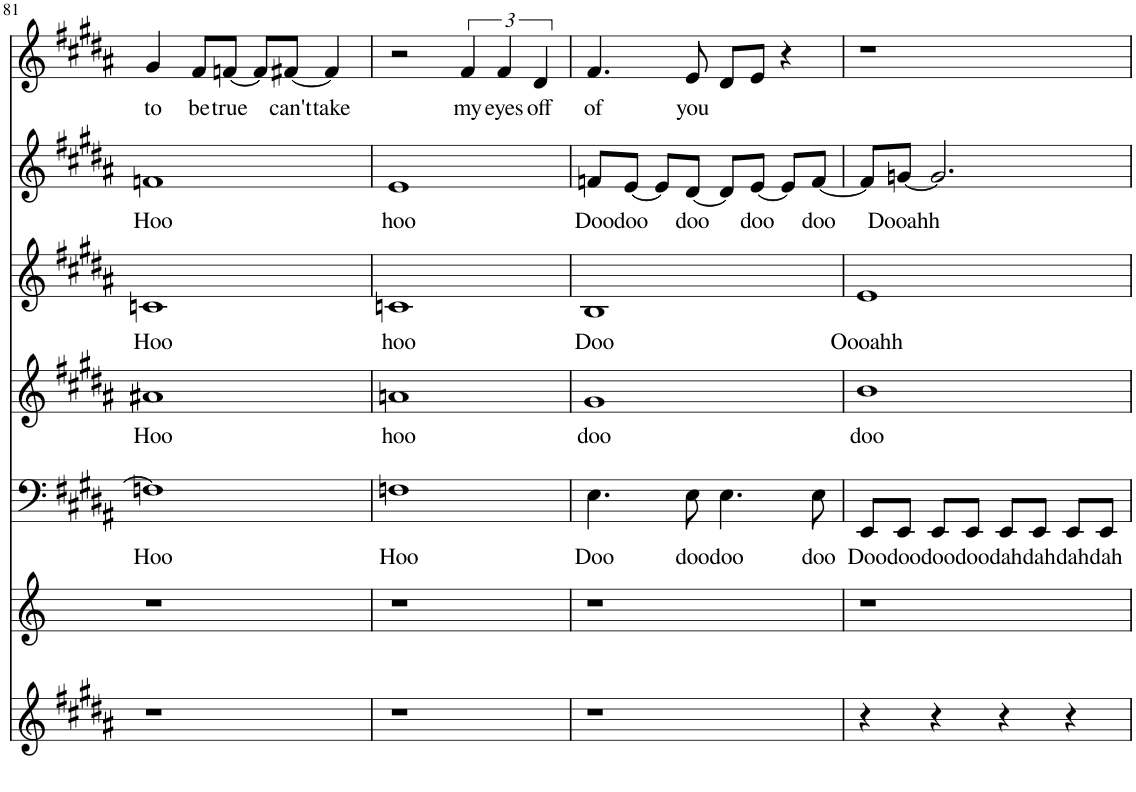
**kern	**kern	**kern	**text	**kern	**text	**kern	**text	**kern	**text	**kern	**text
*part7	*part6	*part5	*part5	*part4	*part4	*part3	*part3	*part2	*part2	*part1	*part1
*staff7	*staff6	*staff5	*staff5	*staff4	*staff4	*staff3	*staff3	*staff2	*staff2	*staff1	*staff1
*I"Piano	*I"Piano	*I"Bass	*	*I"Tenor	*	*I"Alto	*	*I"Soprano	*	*I"Piano	*
*I'Pno	*I'Pno	*	*	*	*	*	*	*	*	*I'Pno	*
!!LO:PB:g=z
*clefG2	*clefG2	*clefF4	*	*clefG2	*	*clefG2	*	*clefG2	*	*clefG2	*
*k[f#c#g#d#a#]	*k[]	*k[f#c#g#d#a#]	*	*k[f#c#g#d#a#]	*	*k[f#c#g#d#a#]	*	*k[f#c#g#d#a#]	*	*k[f#c#g#d#a#]	*
*B:	*	*B:	*	*B:	*	*B:	*	*B:	*	*B:	*
*M4/4	*M4/4	*M4/4	*	*M4/4	*	*M4/4	*	*M4/4	*	*M4/4	*
=81	=81	=81	=81	=81	=81	=81	=81	=81	=81	=81	=81
!	!	!	!LO:LY:b	!	!LO:LY:b	!	!LO:LY:b	!	!LO:LY:b	!	!LO:LY:b
1r	1r	1Fn]	Hoo	1a#X	Hoo	1cn	Hoo	1fn	Hoo	4g#/	to
!	!	!	!	!	!	!	!	!	!	!	!LO:LY:b
.	.	.	.	.	.	.	.	.	.	8f#/L	be
!	!	!	!	!	!	!	!	!	!	!	!LO:LY:b
.	.	.	.	.	.	.	.	.	.	[8fn/J	true
.	.	.	.	.	.	.	.	.	.	8f/L]	.
!	!	!	!	!	!	!	!	!	!	!	!LO:LY:b
.	.	.	.	.	.	.	.	.	.	[8f#X/J	can't
!	!	!	!	!	!	!	!	!	!	!	!LO:LY:b
.	.	.	.	.	.	.	.	.	.	4f#/]	take
=82	=82	=82	=82	=82	=82	=82	=82	=82	=82	=82	=82
!	!	!	!LO:LY:b	!	!LO:LY:b	!	!LO:LY:b	!	!LO:LY:b	!	!
1r	1r	1Fn	Hoo	1an	hoo	1cn	hoo	1e	hoo	2r	.
!	!	!	!	!	!	!	!	!	!	!	!LO:LY:b
.	.	.	.	.	.	.	.	.	.	6f#/	my
!	!	!	!	!	!	!	!	!	!	!	!LO:LY:b
.	.	.	.	.	.	.	.	.	.	6f#/	eyes
!	!	!	!	!	!	!	!	!	!	!	!LO:LY:b
.	.	.	.	.	.	.	.	.	.	6d#/	off
=83	=83	=83	=83	=83	=83	=83	=83	=83	=83	=83	=83
!	!	!	!LO:LY:b	!	!LO:LY:b	!	!LO:LY:b	!	!LO:LY:b	!	!LO:LY:b
1r	1r	4.E\	Doo	1g#	doo	1B	Doo	8fn/L	Doo	4.f#/	of
!	!	!	!	!	!	!	!	!	!LO:LY:b	!	!
.	.	.	.	.	.	.	.	[8e/J	doo	.	.
.	.	.	.	.	.	.	.	8e/L]	.	.	.
!	!	!	!LO:LY:b	!	!	!	!	!	!LO:LY:b	!	!LO:LY:b
.	.	8E\	doo	.	.	.	.	[8d#/J	doo	8e/	you
!	!	!	!LO:LY:b	!	!	!	!	!	!	!	!
.	.	4.E\	doo	.	.	.	.	8d#/L]	.	8d#/L	.
!	!	!	!	!	!	!	!	!	!LO:LY:b	!	!
.	.	.	.	.	.	.	.	[8e/J	doo	8e/J	.
.	.	.	.	.	.	.	.	8e/L]	.	4r	.
!	!	!	!LO:LY:b	!	!	!	!	!	!LO:LY:b	!	!
.	.	8E\	doo	.	.	.	.	[8f/J	doo	.	.
=84	=84	=84	=84	=84	=84	=84	=84	=84	=84	=84	=84
!	!	!	!LO:LY:b	!	!LO:LY:b	!	!LO:LY:b	!	!	!	!
4r	1r	8EE/L	Doo	1b	doo	1e	Oooahh	8f/L]	.	1r	.
!	!	!	!LO:LY:b	!	!	!	!	!	!LO:LY:b	!	!
.	.	8EE/J	doo	.	.	.	.	[8gn/J	Dooahh	.	.
!	!	!	!LO:LY:b	!	!	!	!	!	!	!	!
4r	.	8EE/L	doo	.	.	.	.	2.g/]	.	.	.
!	!	!	!LO:LY:b	!	!	!	!	!	!	!	!
.	.	8EE/J	doo	.	.	.	.	.	.	.	.
!	!	!	!LO:LY:b	!	!	!	!	!	!	!	!
4r	.	8EE/L	dah	.	.	.	.	.	.	.	.
!	!	!	!LO:LY:b	!	!	!	!	!	!	!	!
.	.	8EE/J	dah	.	.	.	.	.	.	.	.
!	!	!	!LO:LY:b	!	!	!	!	!	!	!	!
4r	.	8EE/L	dah	.	.	.	.	.	.	.	.
!	!	!	!LO:LY:b	!	!	!	!	!	!	!	!
.	.	8EE/J	dah	.	.	.	.	.	.	.	.
=	=	=	=	=	=	=	=	=	=	=	=
*-	*-	*-	*-	*-	*-	*-	*-	*-	*-	*-	*-
